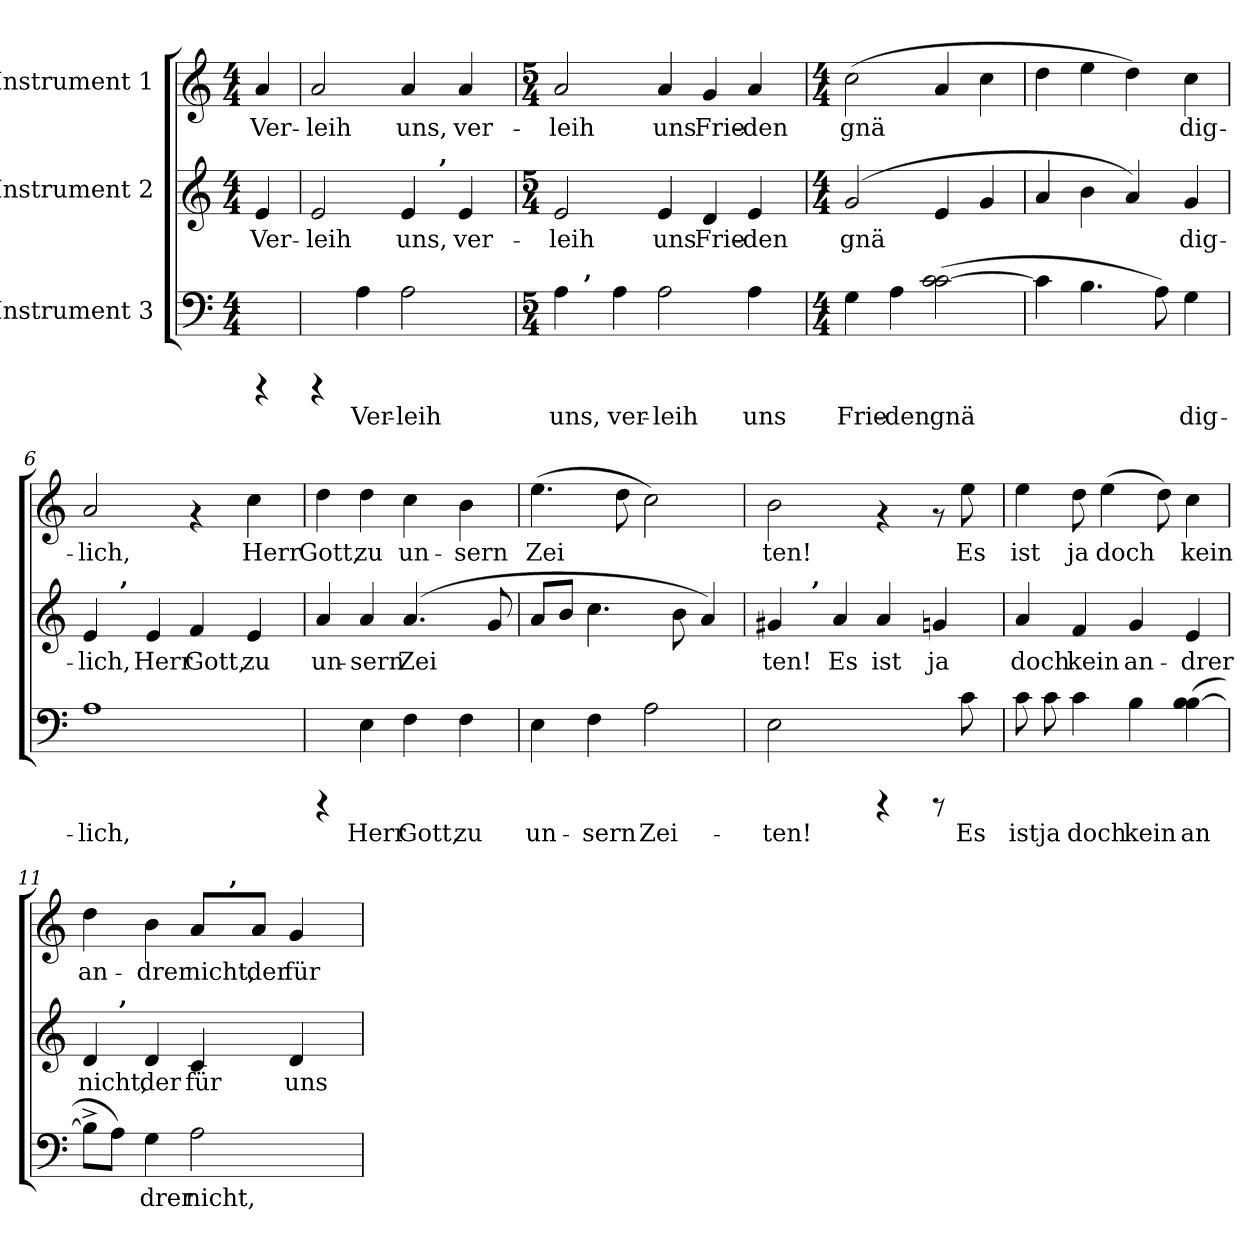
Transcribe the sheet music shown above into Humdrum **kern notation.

**kern	**text	**kern	**text	**kern	**text
*part3	*part3	*part2	*part2	*part1	*part1
*staff3	*staff3	*staff2	*staff2	*staff1	*staff1
*I"Instrument 3	*	*I"Instrument 2	*	*I"Instrument 1	*
!!LO:PB:g=z
*stria5	*	*stria5	*	*stria5	*
*clefF4	*	*clefG2	*	*clefG2	*
*k[]	*	*k[]	*	*k[]	*
*C:	*	*C:	*	*C:	*
*M4/4	*	*M4/4	*	*M4/4	*
=1	=1	=1	=1	=1	=1
!	!	!	!LO:LY:b:cj	!	!LO:LY:b:cj
4rCCC	.	4e/	Ver-	4a/	Ver-
=2	=2	=2	=2	=2	=2
!	!	!	!LO:LY:b:cj	!	!LO:LY:b:cj
*	*	*^	*	*	*
4rCCC	.	2e/	2ryy	-leih	2a/	-leih
!	!LO:LY:b	!	!	!	!	!
4A\	Ver-	.	.	.	.	.
!	!LO:LY:b	!	!	!LO:LY:b:cj	!	!LO:LY:b:cj
2A\	-leih	4e/	8.ryy	uns,	4a/	uns,
!	!	!	!LO:TX:a:B:t=,	!	!	!
.	.	.	4ryy	.	.	.
!	!	!	!	!LO:LY:b:cj	!	!LO:LY:b:cj
.	.	4e/	.	ver-	4a/	ver-
.	.	.	16ryy	.	.	.
*	*	*v	*v	*	*	*
=3	=3	=3	=3	=3	=3
*M5/4	*	*M5/4	*	*M5/4	*
*	*	*^	*	*	*
!	!LO:LY:b	!	!	!LO:LY:b:cj	!	!LO:LY:b:cj
*^	*	*v	*v	*	*	*
4A\	8ryy	uns,	2e/	-leih	2a/	-leih
!	!LO:TX:a:B:t=,	!	!	!	!	!
.	1ryy	.	.	.	.	.
!	!	!LO:LY:b	!	!	!	!
4A\	.	ver-	.	.	.	.
!	!	!LO:LY:b	!	!LO:LY:b:cj	!	!LO:LY:b:cj
2A\	.	-leih	4e/	uns	4a/	uns
!	!	!	!	!LO:LY:b:cj	!	!LO:LY:b:cj
.	.	.	4d/	Frie-	4g/	Frie-
!	!	!LO:LY:b	!	!LO:LY:b:cj	!	!LO:LY:b:cj
4A\	.	uns	4e/	-den	4a/	-den
.	8ryy	.	.	.	.	.
*v	*v	*	*	*	*	*
=4	=4	=4	=4	=4	=4
*M4/4	*	*M4/4	*	*M4/4	*
*^	*	*	*	*	*
!	!	!LO:LY:b	!	!LO:LY:b:cj	!	!LO:LY:b:cj
*v	*v	*	*	*	*	*
4G\	Frie-	(>2g/	gnä-	(>2cc\	gnä-
!	!LO:LY:b	!	!	!	!
4A\	-den	.	.	.	.
!	!LO:LY:b	!	!LO:LY:b:cj	!	!LO:LY:b:cj
(>2c\ [>2c\	gnä-	4e/	--	4a/	--
!	!	!	!LO:LY:b:cj	!	!LO:LY:b:cj
.	.	4g/	--	4cc\	--
=5	=5	=5	=5	=5	=5
!	!LO:LY:b	!	!LO:LY:b:cj	!	!LO:LY:b:cj
4c\]	--	4a/	--	4dd\	--
!	!LO:LY:b	!	!LO:LY:b:cj	!	!LO:LY:b:cj
4.B\	--	4b\	--	4ee\	--
!	!	!	!LO:LY:b:cj	!	!LO:LY:b:cj
.	.	4a/)	--	4dd\)	--
!	!LO:LY:b	!	!	!	!
8A\)	--	.	.	.	.
!	!LO:LY:b	!	!LO:LY:b:cj	!	!LO:LY:b:cj
4G\	-dig-	4g/	-dig-	4cc\	-dig-
=6	=6	=6	=6	=6	=6
!	!LO:LY:b	!	!LO:LY:b:cj	!	!LO:LY:b:cj
*	*	*^	*	*	*
1A	-lich,	4e/	8ryy	-lich,	2a/	-lich,
.	.	.	64ryy	.	.	.
!	!	!	!LO:TX:a:B:t=,	!	!	!
.	.	.	2ryy	.	.	.
!	!	!	!	!LO:LY:b:cj	!	!
.	.	4e/	.	Herr	.	.
!	!	!	!	!LO:LY:b:cj	!	!
.	.	4f/	.	Gott,	4rf	.
.	.	.	4ryy	.	.	.
!	!	!	!	!LO:LY:b:cj	!	!LO:LY:b:cj
.	.	4e/	.	zu	4cc\	Herr
.	.	.	16..ryy	.	.	.
!!LO:LB:g=z
=7	=7	=7	=7	=7	=7	=7
!	!	!	!	!LO:LY:b:cj	!	!LO:LY:b:cj
*	*	*v	*v	*	*	*
4rCCC	.	4a/	un-	4dd\	Gott,
!	!LO:LY:b	!	!LO:LY:b:cj	!	!LO:LY:b:cj
4E\	Herr	4a/	-sern	4dd\	zu
!	!LO:LY:b	!	!LO:LY:b:cj	!	!LO:LY:b:cj
4F\	Gott,	(>4.a/	Zei-	4cc\	un-
!	!LO:LY:b	!	!	!	!LO:LY:b:cj
4F\	zu	.	.	4b\	-sern
!	!	!	!LO:LY:b:cj	!	!
.	.	8g/	--	.	.
=8	=8	=8	=8	=8	=8
!	!LO:LY:b	!	!LO:LY:b:cj	!	!LO:LY:b:cj
4E\	un-	8a/L	--	(>4.ee\	Zei-
!	!	!	!LO:LY:b:cj	!	!
.	.	8b/J	--	.	.
!	!LO:LY:b	!	!LO:LY:b:cj	!	!
4F\	-sern	4.cc\	--	.	.
!	!	!	!	!	!LO:LY:b:cj
.	.	.	.	8dd\	--
!	!LO:LY:b	!	!	!	!LO:LY:b:cj
2A\	Zei-	.	.	2cc\)	--
!	!	!	!LO:LY:b:cj	!	!
.	.	8b\	--	.	.
!	!	!	!LO:LY:b:cj	!	!
.	.	4a/)	--	.	.
=9	=9	=9	=9	=9	=9
!	!LO:LY:b	!	!LO:LY:b:cj	!	!LO:LY:b:cj
*	*	*^	*	*	*
2E\	-ten!	4g#X/	8ryy	-ten!	2b\	-ten!
.	.	.	32.ryy	.	.	.
!	!	!	!LO:TX:a:B:t=,	!	!	!
.	.	.	2ryy	.	.	.
!	!	!	!	!LO:LY:b:cj	!	!
.	.	4a/	.	Es	.	.
!	!	!	!	!LO:LY:b:cj	!	!
4rCCC	.	4a/	.	ist	4rf	.
.	.	.	4ryy	.	.	.
!	!	!	!	!LO:LY:b:cj	!	!
8rCCC	.	4gn/	.	ja	8rf	.
!	!LO:LY:b	!	!	!	!	!LO:LY:b:cj
8c\	Es	.	.	.	8ee\	Es
.	.	.	16ryy	.	.	.
.	.	.	64ryy	.	.	.
=10	=10	=10	=10	=10	=10	=10
!	!LO:LY:b	!	!	!LO:LY:b:cj	!	!LO:LY:b:cj
*	*	*v	*v	*	*	*
8c\	ist	4a/	doch	4ee\	ist
!	!LO:LY:b	!	!	!	!
8c\	ja	.	.	.	.
!	!LO:LY:b	!	!LO:LY:b:cj	!	!LO:LY:b:cj
4c\	doch	4f/	kein	8dd\	ja
!	!	!	!	!	!LO:LY:b:cj
.	.	.	.	(>4ee\	doch
!	!LO:LY:b	!	!LO:LY:b:cj	!	!
4B\	kein	4g/	an-	.	.
!	!	!	!	!	!LO:LY:b:cj
.	.	.	.	8dd\)	.
!	!LO:LY:b	!	!LO:LY:b:cj	!	!LO:LY:b:cj
(>4B\ [>4B\	an-	4e/	-drer	4cc\	kein
=11	=11	=11	=11	=11	=11
!	!LO:LY:b	!	!LO:LY:b:cj	!	!LO:LY:b:cj
*	*	*^	*	*^	*
8B^<\L]	--	4d/	8ryy	nicht,	4dd\	2ryy	an-
!	!LO:LY:b	!	!	!	!	!	!
8A\J)	--	.	64ryy	.	.	.	.
!	!	!	!LO:TX:a:B:t=,	!	!	!	!
.	.	.	2ryy	.	.	.	.
!	!LO:LY:b	!	!	!LO:LY:b:cj	!	!	!LO:LY:b:cj
4G\	-drer	4d/	.	der	4b\	.	-drer
!	!LO:LY:b	!	!	!LO:LY:b:cj	!	!	!LO:LY:b:cj
2A\	nicht,	4c/	.	für	8a/L	16ryy	nicht,
.	.	.	.	.	.	64ryy	.
!	!	!	!	!	!	!LO:TX:a:B:t=,	!
.	.	.	.	.	.	4ryy	.
!	!	!	!	!	!	!	!LO:LY:b:cj
.	.	.	.	.	8a/J	.	der
.	.	.	4ryy	.	.	.	.
!	!	!	!	!LO:LY:b:cj	!	!	!LO:LY:b:cj
.	.	4d/	.	uns	4g/	.	für
.	.	.	.	.	.	8ryy	.
.	.	.	16..ryy	.	.	.	.
.	.	.	.	.	.	32.ryy	.
*	*	*v	*v	*	*	*	*
*	*	*	*	*v	*v	*
=	=	=	=	=	=
*-	*-	*-	*-	*-	*-
